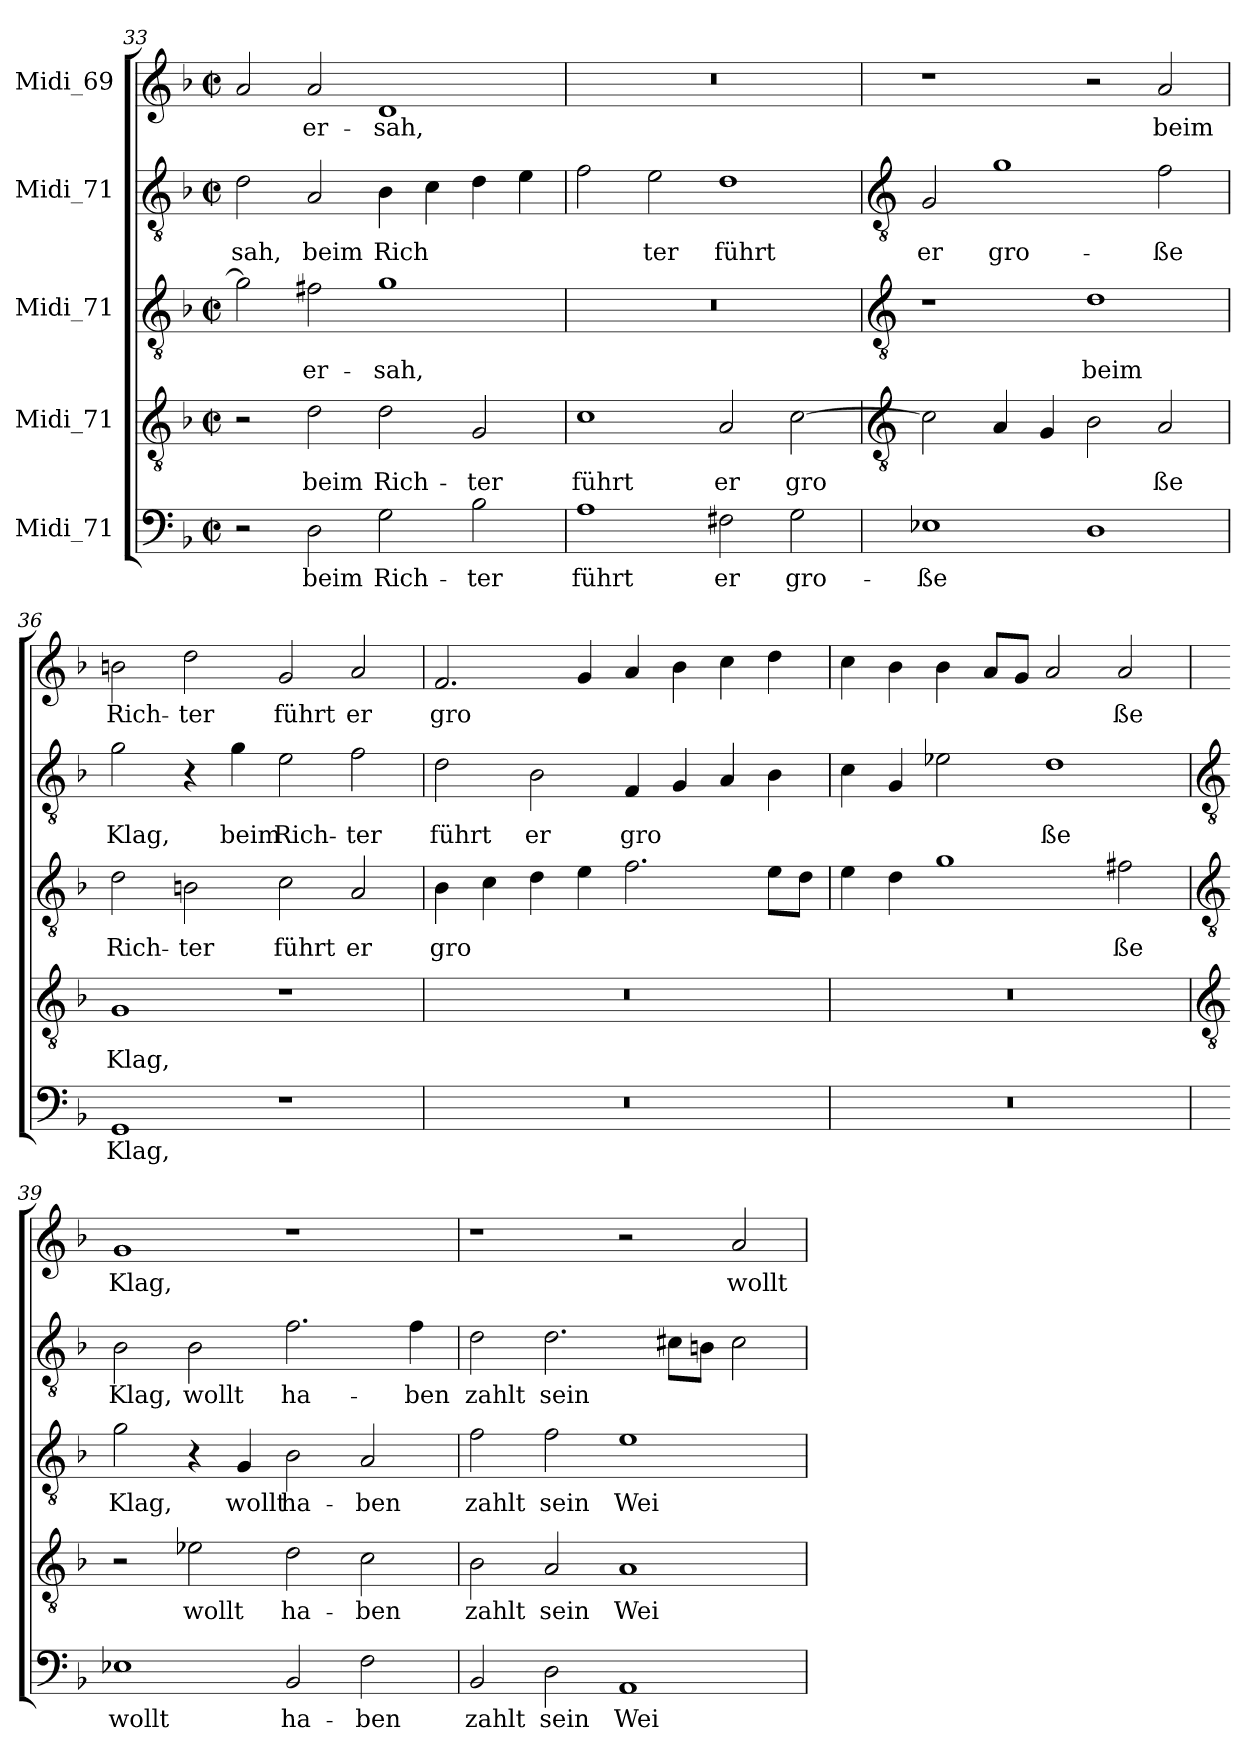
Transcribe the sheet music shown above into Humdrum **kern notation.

**kern	**text	**kern	**text	**kern	**text	**kern	**text	**kern	**text
*part5	*part5	*part4	*part4	*part3	*part3	*part2	*part2	*part1	*part1
*staff5	*staff5	*staff4	*staff4	*staff3	*staff3	*staff2	*staff2	*staff1	*staff1
*I"Midi_71	*	*I"Midi_71	*	*I"Midi_71	*	*I"Midi_71	*	*I"Midi_69	*
*clefF4	*	*clefGv2	*	*clefGv2	*	*clefGv2	*	*clefG2	*
*k[b-]	*	*k[b-]	*	*k[b-]	*	*k[b-]	*	*k[b-]	*
*F:	*	*F:	*	*F:	*	*F:	*	*F:	*
*M4/2	*	*M4/2	*	*M4/2	*	*M4/2	*	*M4/2	*
*met(c|)	*	*met(c|)	*	*met(c|)	*	*met(c|)	*	*met(c|)	*
=33	=33	=33	=33	=33	=33	=33	=33	=33	=33
!	!	!	!	!	!	!	!LO:LY:b	!	!
2r	.	2r	.	2g]	.	2d	-sah,	2a	.
!	!LO:LY:b	!	!LO:LY:b	!	!LO:LY:b	!	!LO:LY:b	!	!LO:LY:b
2D	beim	2d	beim	2f#	er-	2A	beim	2a	er-
!	!LO:LY:b	!	!LO:LY:b	!	!LO:LY:b	!	!LO:LY:b	!	!LO:LY:b
2G	Rich-	2d	Rich-	1g	-sah,	4B-	Rich	1d	-sah,
.	.	.	.	.	.	4c	.	.	.
!	!LO:LY:b	!	!LO:LY:b	!	!	!	!	!	!
2B-	-ter	2G	-ter	.	.	4d	.	.	.
.	.	.	.	.	.	4e	.	.	.
=34	=34	=34	=34	=34	=34	=34	=34	=34	=34
!	!LO:LY:b	!	!LO:LY:b	!	!	!	!	!	!
1A	führt	1c	führt	0r	.	2f	.	0r	.
!	!	!	!	!	!	!	!LO:LY:b	!	!
.	.	.	.	.	.	2e	ter	.	.
!	!LO:LY:b	!	!LO:LY:b	!	!	!	!LO:LY:b	!	!
2F#X	er	2A	er	.	.	1d	führt	.	.
!	!LO:LY:b	!	!LO:LY:b	!	!	!	!	!	!
2G	gro-	[2c	gro	.	.	.	.	.	.
!!LO:LB:g=z
=35	=35	=35	=35	=35	=35	=35	=35	=35	=35
*	*	*clefGv2	*	*clefGv2	*	*clefGv2	*	*	*
!	!LO:LY:b	!	!	!	!	!	!LO:LY:b	!	!
1E-X	-ße	2c]	.	1r	.	2G	er	1r	.
!	!	!	!	!	!	!	!LO:LY:b	!	!
.	.	4A	.	.	.	1g	gro-	.	.
.	.	4G	.	.	.	.	.	.	.
!	!	!	!	!	!LO:LY:b	!	!	!	!
1D	.	2B-	.	1d	beim	.	.	2r	.
!	!	!	!LO:LY:b	!	!	!	!LO:LY:b	!	!LO:LY:b
.	.	2A	ße	.	.	2f	-ße	2a	beim
=36	=36	=36	=36	=36	=36	=36	=36	=36	=36
!	!LO:LY:b	!	!LO:LY:b	!	!LO:LY:b	!	!LO:LY:b	!	!LO:LY:b
1GG	Klag,	1G	Klag,	2d	Rich-	2g	Klag,	2bn	Rich-
!	!	!	!	!	!LO:LY:b	!	!	!	!LO:LY:b
.	.	.	.	2Bn	-ter	4r	.	2dd	-ter
!	!	!	!	!	!	!	!LO:LY:b	!	!
.	.	.	.	.	.	4g	beim	.	.
!	!	!	!	!	!LO:LY:b	!	!LO:LY:b	!	!LO:LY:b
1r	.	1r	.	2c	führt	2e	Rich-	2g	führt
!	!	!	!	!	!LO:LY:b	!	!LO:LY:b	!	!LO:LY:b
.	.	.	.	2A	er	2f	-ter	2a	er
=37	=37	=37	=37	=37	=37	=37	=37	=37	=37
!	!	!	!	!	!LO:LY:b	!	!LO:LY:b	!	!LO:LY:b
0r	.	0r	.	4B-	gro	2d	führt	2.f	gro
.	.	.	.	4c	.	.	.	.	.
!	!	!	!	!	!	!	!LO:LY:b	!	!
.	.	.	.	4d	.	2B-	er	.	.
.	.	.	.	4e	.	.	.	4g	.
!	!	!	!	!	!	!	!LO:LY:b	!	!
.	.	.	.	2.f	.	4F	gro	4a	.
.	.	.	.	.	.	4G	.	4b-	.
.	.	.	.	.	.	4A	.	4cc	.
.	.	.	.	8eL	.	4B-	.	4dd	.
.	.	.	.	8dJ	.	.	.	.	.
=38	=38	=38	=38	=38	=38	=38	=38	=38	=38
0r	.	0r	.	4e	.	4c	.	4cc	.
.	.	.	.	4d	.	4G	.	4b-	.
.	.	.	.	1g	.	2e-	.	4b-	.
.	.	.	.	.	.	.	.	8aL	.
.	.	.	.	.	.	.	.	8gJ	.
!	!	!	!	!	!	!	!LO:LY:b	!	!
.	.	.	.	.	.	1d	ße	2a	.
!	!	!	!	!	!LO:LY:b	!	!	!	!LO:LY:b
.	.	.	.	2f#	ße	.	.	2a	ße
!!LO:LB:g=z
=39	=39	=39	=39	=39	=39	=39	=39	=39	=39
*	*	*clefGv2	*	*clefGv2	*	*clefGv2	*	*	*
!	!LO:LY:b	!	!	!	!LO:LY:b	!	!LO:LY:b	!	!LO:LY:b
1E-X	wollt	2r	.	2g	Klag,	2B-	Klag,	1g	Klag,
!	!	!	!LO:LY:b	!	!	!	!LO:LY:b	!	!
.	.	2e-X	wollt	4r	.	2B-	wollt	.	.
!	!	!	!	!	!LO:LY:b	!	!	!	!
.	.	.	.	4G	wollt	.	.	.	.
!	!LO:LY:b	!	!LO:LY:b	!	!LO:LY:b	!	!LO:LY:b	!	!
2BB-	ha-	2d	ha-	2B-	ha-	2.f	ha-	1r	.
!	!LO:LY:b	!	!LO:LY:b	!	!LO:LY:b	!	!	!	!
2F	-ben	2c	-ben	2A	-ben	.	.	.	.
!	!	!	!	!	!	!	!LO:LY:b	!	!
.	.	.	.	.	.	4f	-ben	.	.
=40	=40	=40	=40	=40	=40	=40	=40	=40	=40
!	!LO:LY:b	!	!LO:LY:b	!	!LO:LY:b	!	!LO:LY:b	!	!
2BB-	zahlt	2B-	zahlt	2f	zahlt	2d	zahlt	1r	.
!	!LO:LY:b	!	!LO:LY:b	!	!LO:LY:b	!	!LO:LY:b	!	!
2D	sein	2A	sein	2f	sein	2.d	sein	.	.
!	!LO:LY:b	!	!LO:LY:b	!	!LO:LY:b	!	!	!	!
1AA	Wei-	1A	Wei-	1e	Wei-	.	.	2r	.
.	.	.	.	.	.	8c#L	.	.	.
.	.	.	.	.	.	8BJ	.	.	.
!	!	!	!	!	!	!	!	!	!LO:LY:b
.	.	.	.	.	.	2c#	.	2a	wollt
=	=	=	=	=	=	=	=	=	=
*-	*-	*-	*-	*-	*-	*-	*-	*-	*-
